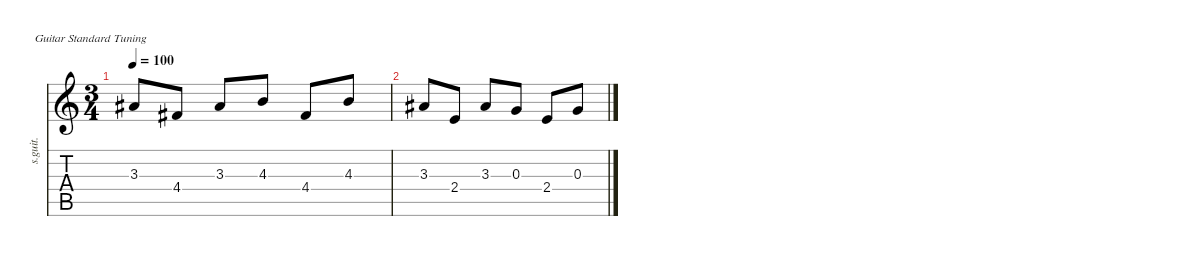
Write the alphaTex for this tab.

\defaultSystemsLayout 4
\hideDynamics
\bracketExtendMode nobrackets
\otherSystemsTrackNameOrientation horizontal
\track ("Steel Guitar" "s.guit.") {mute instrument acousticguitarsteel}
\staff {score tabs}
\tuning (E4 B3 G3 D3 A2 E2)
\ts (3 4)
\beaming (8 2 2 2)
\tempo 100
\clef g2
\ks c
3.3{acc #}.8{dy mf instrument acousticguitarsteel} 4.4{acc #}.8 3.3{acc #}.8 4.3.8 4.4{acc #}.8 4.3.8 |
3.3{acc #}.8 2.4.8 3.3{acc #}.8 0.3.8 2.4.8 0.3.8
